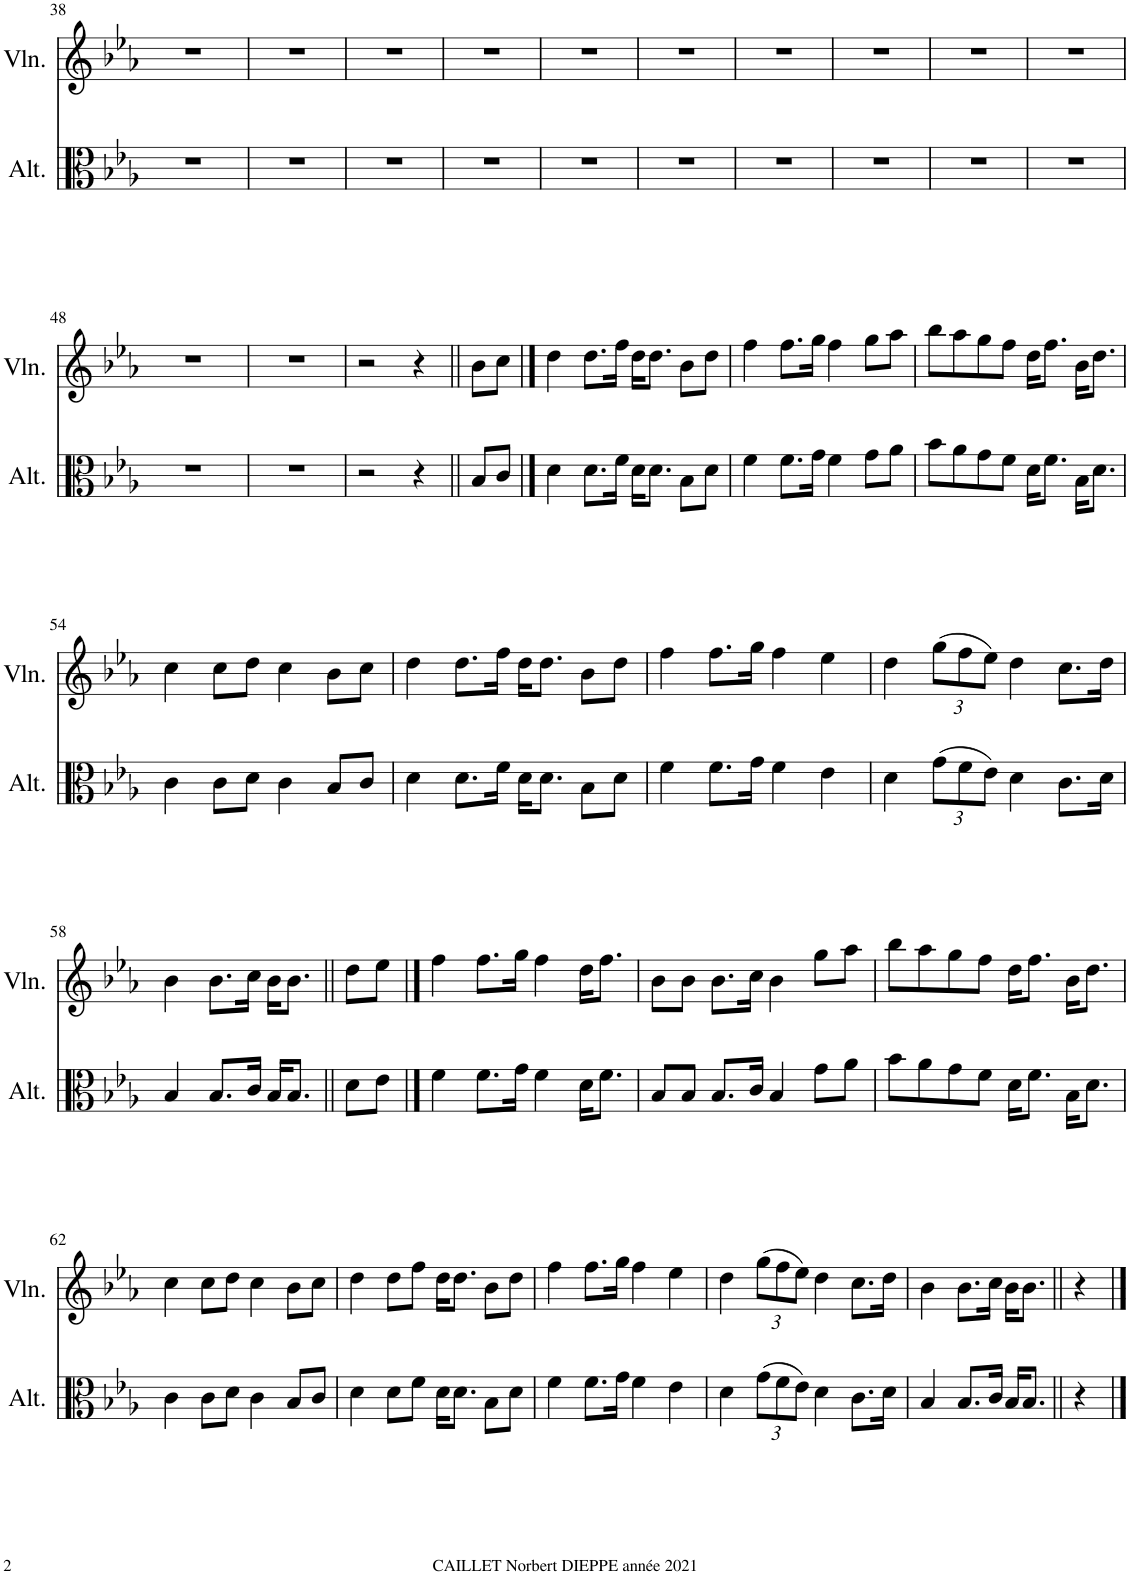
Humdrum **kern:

**kern	**kern
*part2	*part1
*staff2	*staff1
*I"Alto	*I"Violon
*I'Alt.	*I'Vln.
!!LO:PB:g=z
*clefC3	*clefG2
*k[b-e-a-]	*k[b-e-a-]
*M4/4	*M4/4
=38	=38
1r	1r
=39	=39
1r	1r
=40	=40
1r	1r
=41	=41
1r	1r
=42	=42
1r	1r
=43	=43
1r	1r
=44	=44
1r	1r
=45	=45
1r	1r
=46	=46
1r	1r
=47	=47
1r	1r
!!LO:LB:g=z
=48	=48
1r	1r
=49	=49
1r	1r
=50	=50
2r	2r
4r	4r
8B-/L	8b-\L
8c/J	8cc\J
==51	==51
4d\	4dd\
8.d\L	8.dd\L
16f\Jk	16ff\Jk
16d\KL	16dd\KL
8.d\J	8.dd\J
8B-\L	8b-\L
8d\J	8dd\J
=52	=52
4f\	4ff\
8.f\L	8.ff\L
16g\Jk	16gg\Jk
4f\	4ff\
8g\L	8gg\L
8a-\J	8aa-\J
=53	=53
8b-\L	8bb-\L
8a-\	8aa-\
8g\	8gg\
8f\J	8ff\J
16d\KL	16dd\KL
8.f\J	8.ff\J
16B-\KL	16b-\KL
8.d\J	8.dd\J
!!LO:LB:g=z
=54	=54
4c\	4cc\
8c\L	8cc\L
8d\J	8dd\J
4c\	4cc\
8B-/L	8b-\L
8c/J	8cc\J
=55	=55
4d\	4dd\
8.d\L	8.dd\L
16f\Jk	16ff\Jk
16d\KL	16dd\KL
8.d\J	8.dd\J
8B-\L	8b-\L
8d\J	8dd\J
=56	=56
4f\	4ff\
8.f\L	8.ff\L
16g\Jk	16gg\Jk
4f\	4ff\
4e-\	4ee-\
=57	=57
4d\	4dd\
*Xbrackettup	*Xbrackettup
(12g\L	(12gg\L
12f\	12ff\
12e-\J)	12ee-\J)
4d\	4dd\
8.c\L	8.cc\L
16d\Jk	16dd\Jk
!!LO:LB:g=z
=58	=58
4B-/	4b-\
8.B-/L	8.b-\L
16c/Jk	16cc\Jk
16B-/KL	16b-\KL
8.B-/J	8.b-\J
8d\L	8dd\L
8e-\J	8ee-\J
==59	==59
4f\	4ff\
8.f\L	8.ff\L
16g\Jk	16gg\Jk
4f\	4ff\
16d\KL	16dd\KL
8.f\J	8.ff\J
=60	=60
8B-/L	8b-\L
8B-/J	8b-\J
8.B-/L	8.b-\L
16c/Jk	16cc\Jk
4B-/	4b-\
8g\L	8gg\L
8a-\J	8aa-\J
=61	=61
8b-\L	8bb-\L
8a-\	8aa-\
8g\	8gg\
8f\J	8ff\J
16d\KL	16dd\KL
8.f\J	8.ff\J
16B-\KL	16b-\KL
8.d\J	8.dd\J
!!LO:LB:g=z
=62	=62
4c\	4cc\
8c\L	8cc\L
8d\J	8dd\J
4c\	4cc\
8B-/L	8b-\L
8c/J	8cc\J
=63	=63
4d\	4dd\
8d\L	8dd\L
8f\J	8ff\J
16d\KL	16dd\KL
8.d\J	8.dd\J
8B-\L	8b-\L
8d\J	8dd\J
=64	=64
4f\	4ff\
8.f\L	8.ff\L
16g\Jk	16gg\Jk
4f\	4ff\
4e-\	4ee-\
=65	=65
4d\	4dd\
(12g\L	(12gg\L
12f\	12ff\
12e-\J)	12ee-\J)
4d\	4dd\
8.c\L	8.cc\L
16d\Jk	16dd\Jk
=66	=66
4B-/	4b-\
8.B-/L	8.b-\L
16c/Jk	16cc\Jk
16B-/KL	16b-\KL
8.B-/J	8.b-\J
4r	4r
==	==
*-	*-
